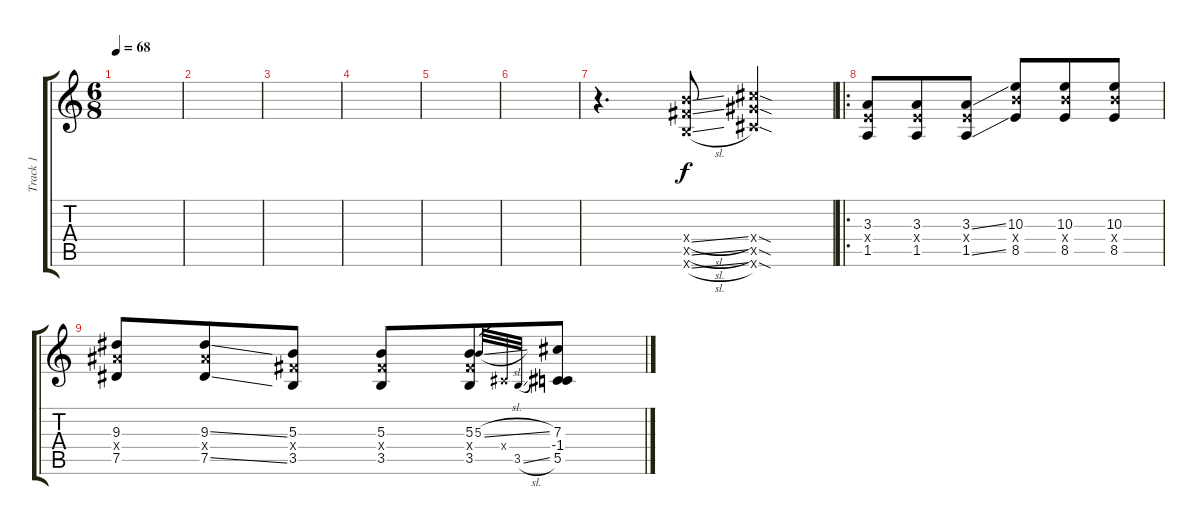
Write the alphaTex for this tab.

\track ("Track 1" "Track 1") {instrument distortionguitar}
\staff {score tabs}
\tuning (Eb4 Bb3 Gb3 Db3 Ab2 Eb2) {hide}
\ts (6 8)
\tempo 68
\clef g2
\ks c
|
|
|
|
|
|
r.4{d} (10.4{sl x} 10.5{sl x} 8.6{sl x}).8 (12.4{sod x} 12.5{sod x} 10.6{sod x}).4 |
\ro
(3.3 3.4{x} 1.5).8 (3.3 3.4{x} 1.5).8 (3.3{ss} 3.4{x} 1.5{ss}).8 (10.3 10.4{x} 8.5).8 (10.3 10.4{x} 8.5).8 (10.3 10.4{x} 8.5).8 |
(9.3 9.4{x} 7.5).8 (9.3{ss} 9.4{x} 7.5{ss}).8 (5.3 5.4{x} 3.5).8 (5.3 5.4{x} 3.5).8 (5.3 5.4{x} 3.5).8 5.3{sl}.32{gr} 0.4{x}.32{gr} 3.5{sl}.32{gr} (7.3 -1.4 5.5).8
